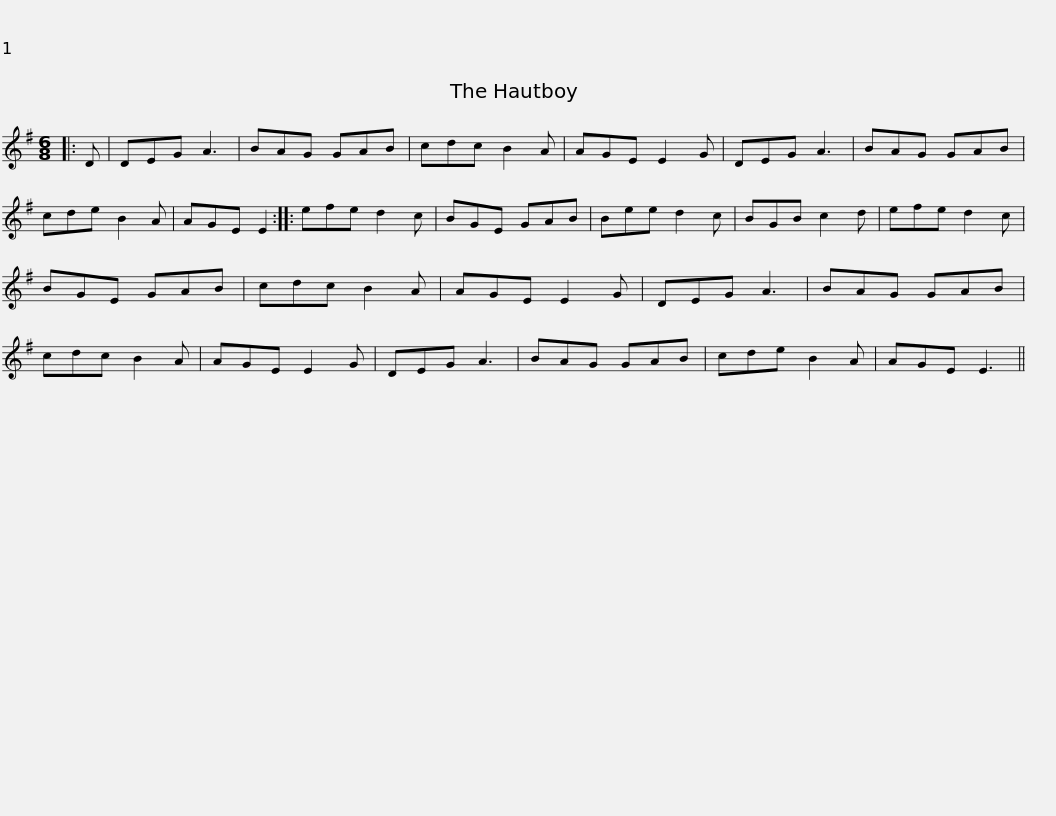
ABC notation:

X:1
L:1/8
M:6/8
I:linebreak $
K:G
V:1 treble
V:1
|: D | DEG A3 | BAG GAB | cdc B2 A | AGE E2 G | %5
 DEG A3 | BAG GAB | cde B2 A |$ AGE E2 :: efe d2 c | %10
 BGE GAB | Bee d2 c | BGB c2 d | efe d2 c | BGE GAB | %15
 cdc B2 A |$ AGE E2 G | DEG A3 | BAG GAB | cdc B2 A | %20
 AGE E2 G | DEG A3 | BAG GAB | cde B2 A |$ AGE E3 || %25
